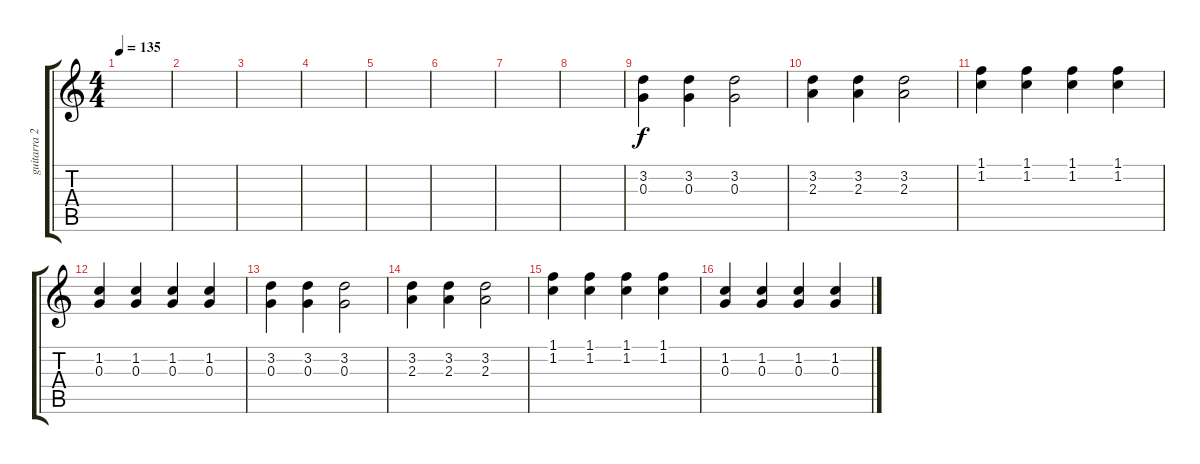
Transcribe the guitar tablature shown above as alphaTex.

\track ("guitarra 2" "guitarra 2") {instrument acousticguitarnylon}
\staff {score tabs}
\tuning (E4 B3 G3 D3 A2 E2) {hide}
\ts (4 4)
\tempo 135
\clef g2
\ks c
|
|
|
|
|
|
|
|
(3.2 0.3).4 (3.2 0.3).4 (3.2 0.3).2 |
(3.2 2.3).4 (3.2 2.3).4 (3.2 2.3).2 |
(1.1 1.2).4 (1.1 1.2).4 (1.1 1.2).4 (1.1 1.2).4 |
(1.2 0.3).4 (1.2 0.3).4 (1.2 0.3).4 (1.2 0.3).4 |
(3.2 0.3).4 (3.2 0.3).4 (3.2 0.3).2 |
(3.2 2.3).4 (3.2 2.3).4 (3.2 2.3).2 |
(1.1 1.2).4 (1.1 1.2).4 (1.1 1.2).4 (1.1 1.2).4 |
(1.2 0.3).4 (1.2 0.3).4 (1.2 0.3).4 (1.2 0.3).4
